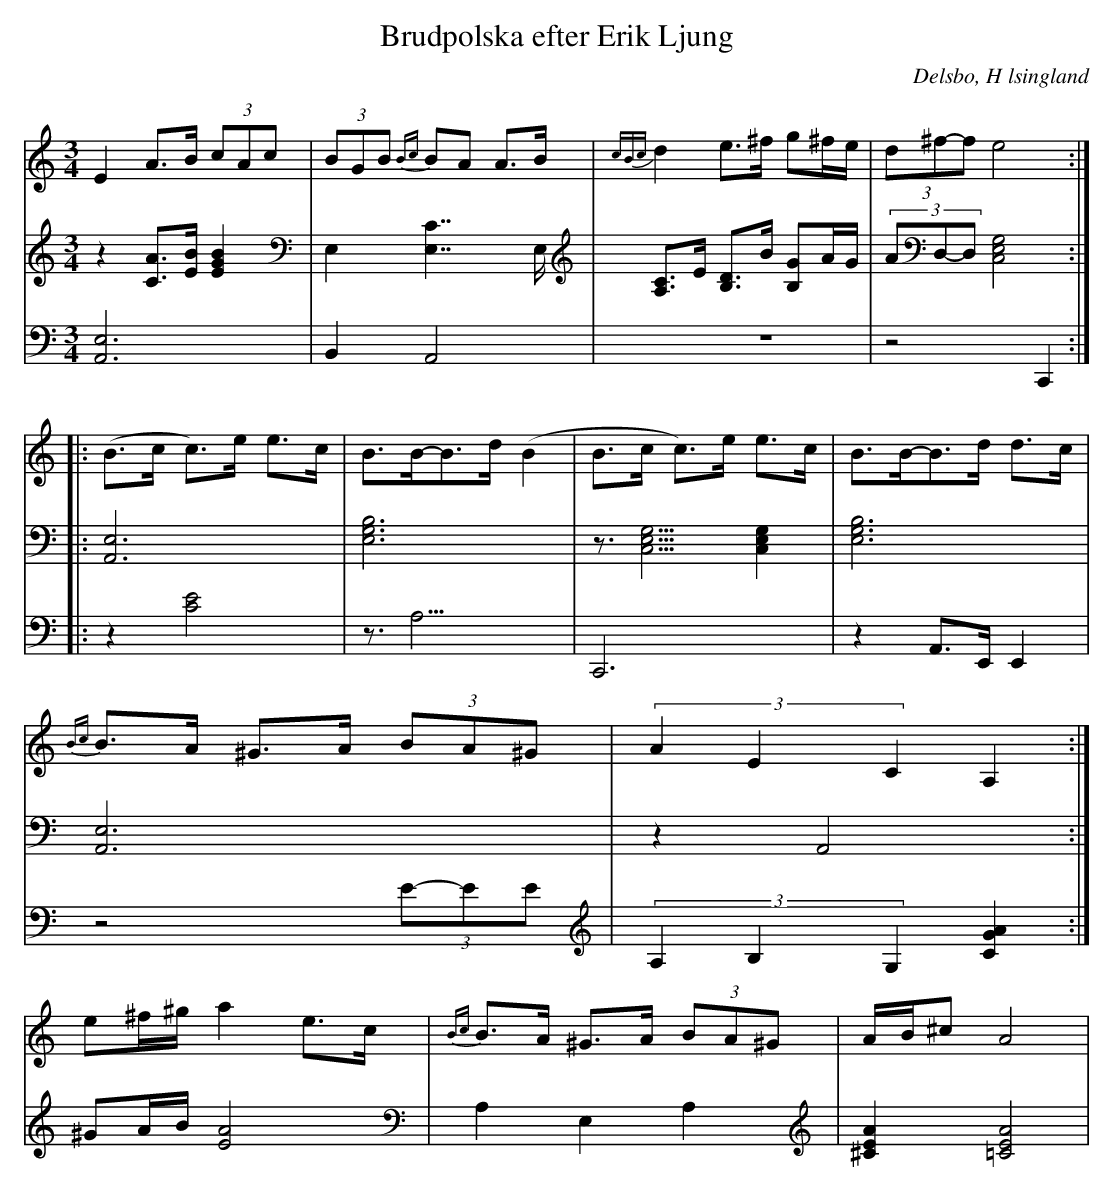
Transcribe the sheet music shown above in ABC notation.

X:1
T: Brudpolska efter Erik Ljung
Q: 105
O: Delsbo, H lsingland
M: 3/4
L: 1/8
K: Am
V:1
V:2
V:3 =Merge
V:1
E2 A>B (3cAc| (3BGB {Bc}BA A>B|{cBc}d2 e>^f g^f/e/|(3d^f-f e4 :|
|:(B>c c)>e e>c|B>B-B>d (B2|B>c c)>e e>c|B>B-B>d d>c|
{Bc}B>A ^G>A (3BA^G|(3A2E2C2 A,2:|
e^f/^g/ a2 e>c|{Bc}B>A ^G>A (3BA^G|A/B/^c A4|
V:2
z2 [AC]>[BE] [B2E2G2]|E,2 [C7/2E,7/2]E,/|[A,C]>E [B,D]>B [B,G]A/G/|(3AD,-D, [E,4G,4C,4]:|
|:[A,,6E,6]|[E,6G,6B,6]|z3/2[E,5/2G,5/2C,5/2] [E,2G,2C,2]|[E,6G,6B,6]|
[A,,6E,6]|z2 A,,4:|
V:3
[A,,6E,6]|B,,2 A,,4|z6|z4  C,,2:|
|:z2 [C4E4]|z3<A,3|C,,6|z2 A,,>E,, E,,2|
z4 (3E-EE|(3A,2B,2G,2 [G2A2C2]:|
^GA/B/ [A4E4]|A,2 E,2 A,2|[A2^C2E2] [A4=C4E4]|
